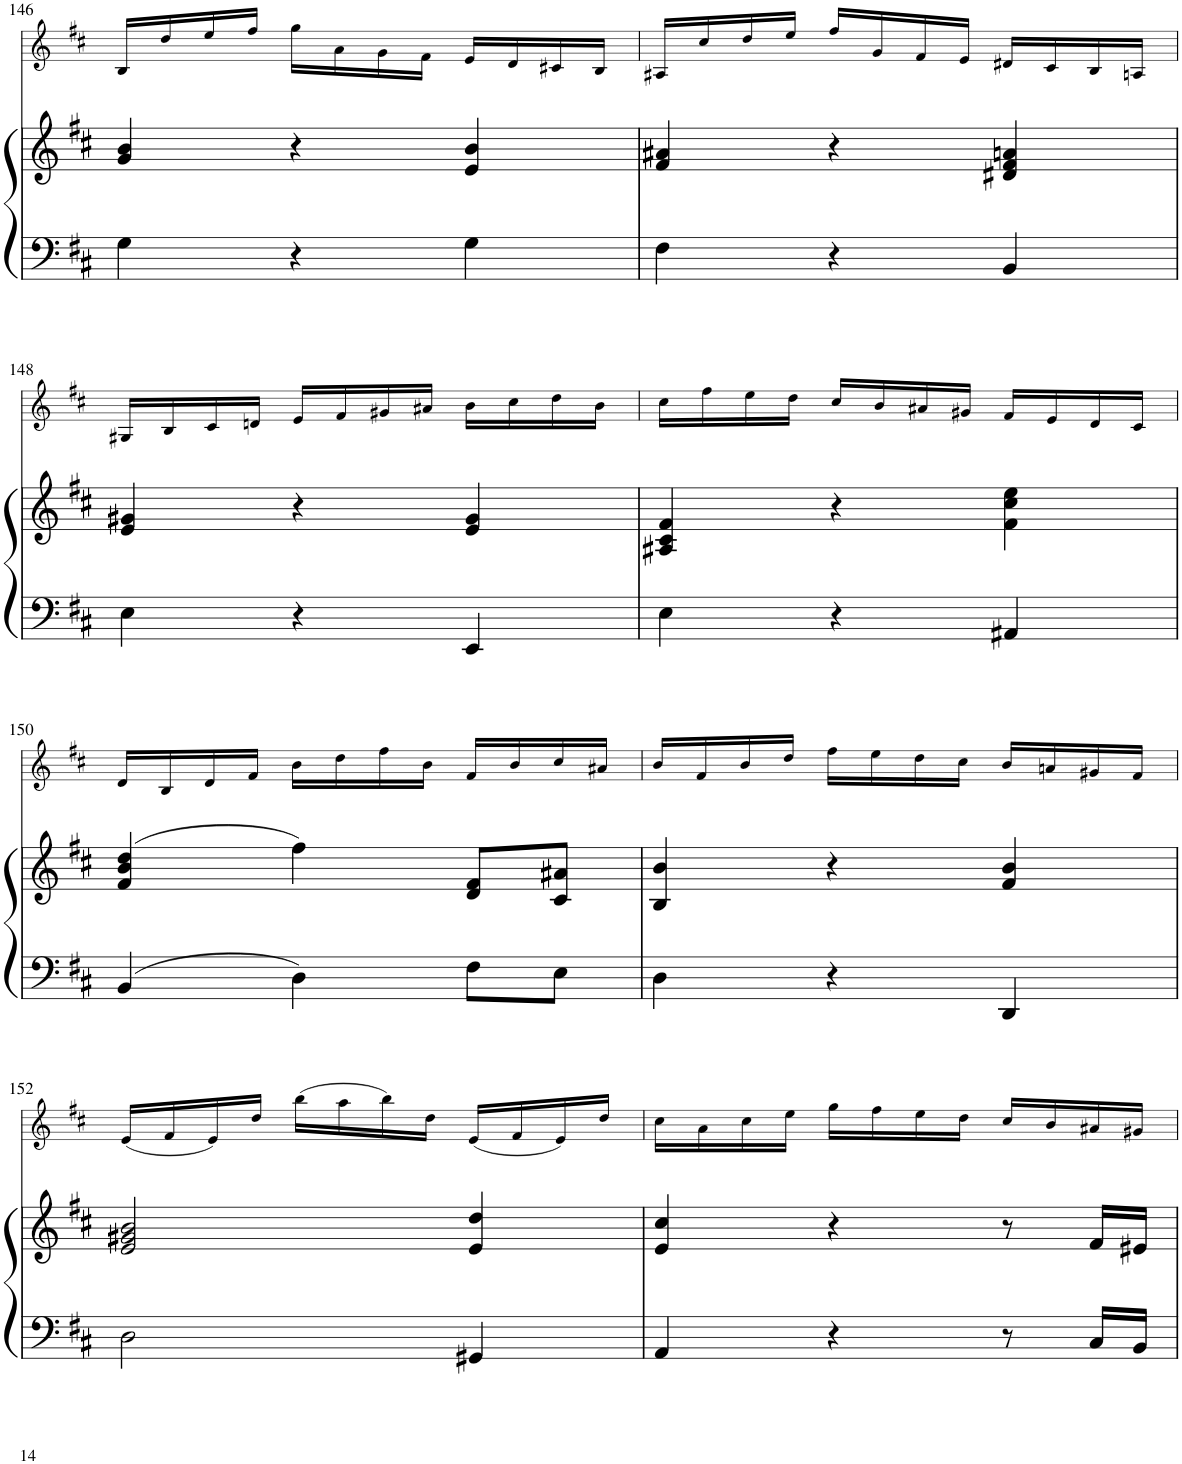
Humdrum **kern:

**kern	**kern	**kern
*part2	*part2	*part1
*staff3	*staff2	*staff1
*I"Piano	*	*I"Violin
*I'Pno	*	*I'Vln
!!LO:PB:g=z
*clefF4	*clefG2	*clefG2
*k[f#c#]	*k[f#c#]	*k[f#c#]
*M3/4	*M3/4	*M3/4
=146	=146	=146
4G\	4g/ 4b/	16B/LL
.	.	16dd/
.	.	16ee/
.	.	16ff#/JJ
4r	4r	16gg\LL
.	.	16a\
.	.	16g\
.	.	16f#\JJ
4G\	4e/ 4b/	16e/LL
.	.	16d/
.	.	16c#X/
.	.	16B/JJ
=147	=147	=147
4F#\	4f#/ 4a#X/	16A#X/LL
.	.	16cc#/
.	.	16dd/
.	.	16ee/JJ
4r	4r	16ff#/LL
.	.	16g/
.	.	16f#/
.	.	16e/JJ
4BB/	4d#X/ 4f#/ 4an/	16d#X/LL
.	.	16c#/
.	.	16B/
.	.	16An/JJ
!!LO:LB:g=z
=148	=148	=148
4E\	4e/ 4g#X/	16G#X/LL
.	.	16B/
.	.	16c#/
.	.	16dn/JJ
4r	4r	16e/LL
.	.	16f#/
.	.	16g#X/
.	.	16a#X/JJ
4EE/	4e/ 4g#/	16b\LL
.	.	16cc#\
.	.	16dd\
.	.	16b\JJ
=149	=149	=149
4E\	4A#X/ 4c#/ 4f#/	16cc#\LL
.	.	16ff#\
.	.	16ee\
.	.	16dd\JJ
4r	4r	16cc#/LL
.	.	16b/
.	.	16a#X/
.	.	16g#X/JJ
4AA#X/	4f#\ 4cc#\ 4ee\	16f#/LL
.	.	16e/
.	.	16d/
.	.	16c#/JJ
!!LO:LB:g=z
=150	=150	=150
4BB/	(4f#/ 4b/ 4dd/	16d/LL
.	.	16B/
.	.	16d/
.	.	16f#/JJ
4D\	4ff#\)	16b\LL
.	.	16dd\
.	.	16ff#\
.	.	16b\JJ
8F#\L	8d/ 8f#/L	16f#/LL
.	.	16b/
8E\J	8c#/ 8a#X/J	16cc#/
.	.	16a#X/JJ
=151	=151	=151
4D\	4B/ 4b/	16b/LL
.	.	16f#/
.	.	16b/
.	.	16dd/JJ
4r	4r	16ff#\LL
.	.	16ee\
.	.	16dd\
.	.	16cc#\JJ
4DD/	4f#/ 4b/	16b/LL
.	.	16an/
.	.	16g#X/
.	.	16f#/JJ
!!LO:LB:g=z
=152	=152	=152
2D\	2e/ 2g#X/ 2b/	(16e/LL
.	.	16f#/
.	.	16e/)
.	.	16dd/JJ
.	.	(16bb\LL
.	.	16aa\
.	.	16bb\)
.	.	16dd\JJ
4GG#X/	4e/ 4dd/	(16e/LL
.	.	16f#/
.	.	16e/)
.	.	16dd/JJ
=153	=153	=153
4AA/	4e/ 4cc#/	16cc#\LL
.	.	16a\
.	.	16cc#\
.	.	16ee\JJ
4r	4r	16gg\LL
.	.	16ff#\
.	.	16ee\
.	.	16dd\JJ
8r	8r	16cc#/LL
.	.	16b/
16C#/LL	16f#/LL	16a#X/
16BB/JJ	16e#X/JJ	16g#X/JJ
=	=	=
*-	*-	*-
